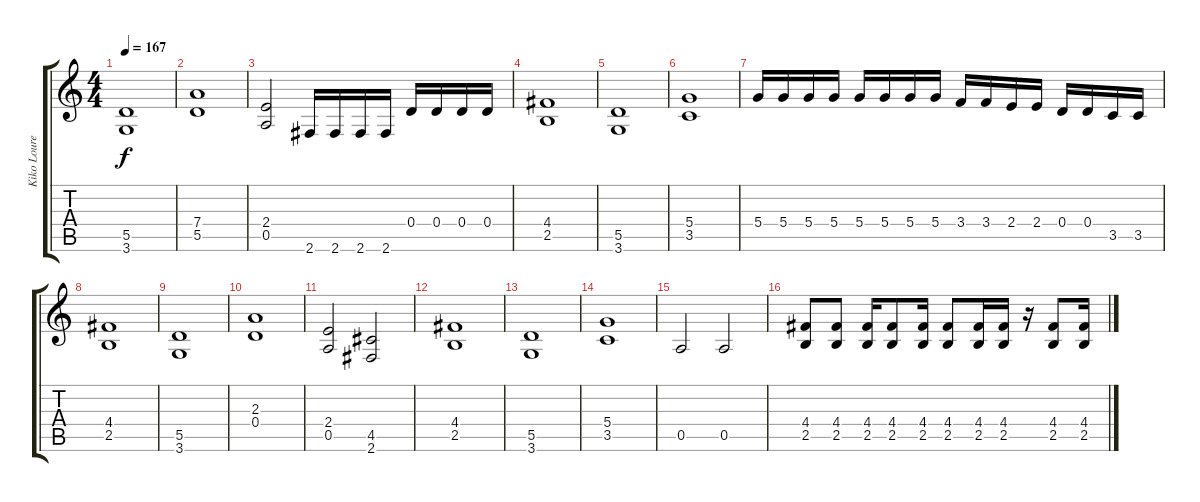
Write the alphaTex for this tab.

\track ("Kiko Loureiro" "Kiko Loure") {instrument distortionguitar}
\staff {score tabs}
\tuning (E4 B3 G3 D3 A2 E2) {hide}
\ts (4 4)
\tempo 167
\clef g2
\ks c
(5.5 3.6).1{dy f} |
(7.4 5.5).1 |
(2.4 0.5).2 2.6.16 2.6.16 2.6.16 2.6.16 0.4.16 0.4.16 0.4.16 0.4.16 |
(4.4 2.5).1 |
(5.5 3.6).1 |
(5.4 3.5).1 |
5.4.16 5.4.16 5.4.16 5.4.16 5.4.16 5.4.16 5.4.16 5.4.16 3.4.16 3.4.16 2.4.16 2.4.16 0.4.16 0.4.16 3.5.16 3.5.16 |
(4.4 2.5).1 |
(5.5 3.6).1 |
(2.3 0.4).1 |
(2.4 0.5).2 (4.5 2.6).2 |
(4.4 2.5).1 |
(5.5 3.6).1 |
(5.4 3.5).1 |
0.5.2 0.5.2 |
(4.4 2.5).8 (4.4 2.5).8 (4.4 2.5).16 (4.4 2.5).8 (4.4 2.5).16 (4.4 2.5).8 (4.4 2.5).16 (4.4 2.5).16 r.16 (4.4 2.5).8 (4.4 2.5).16
